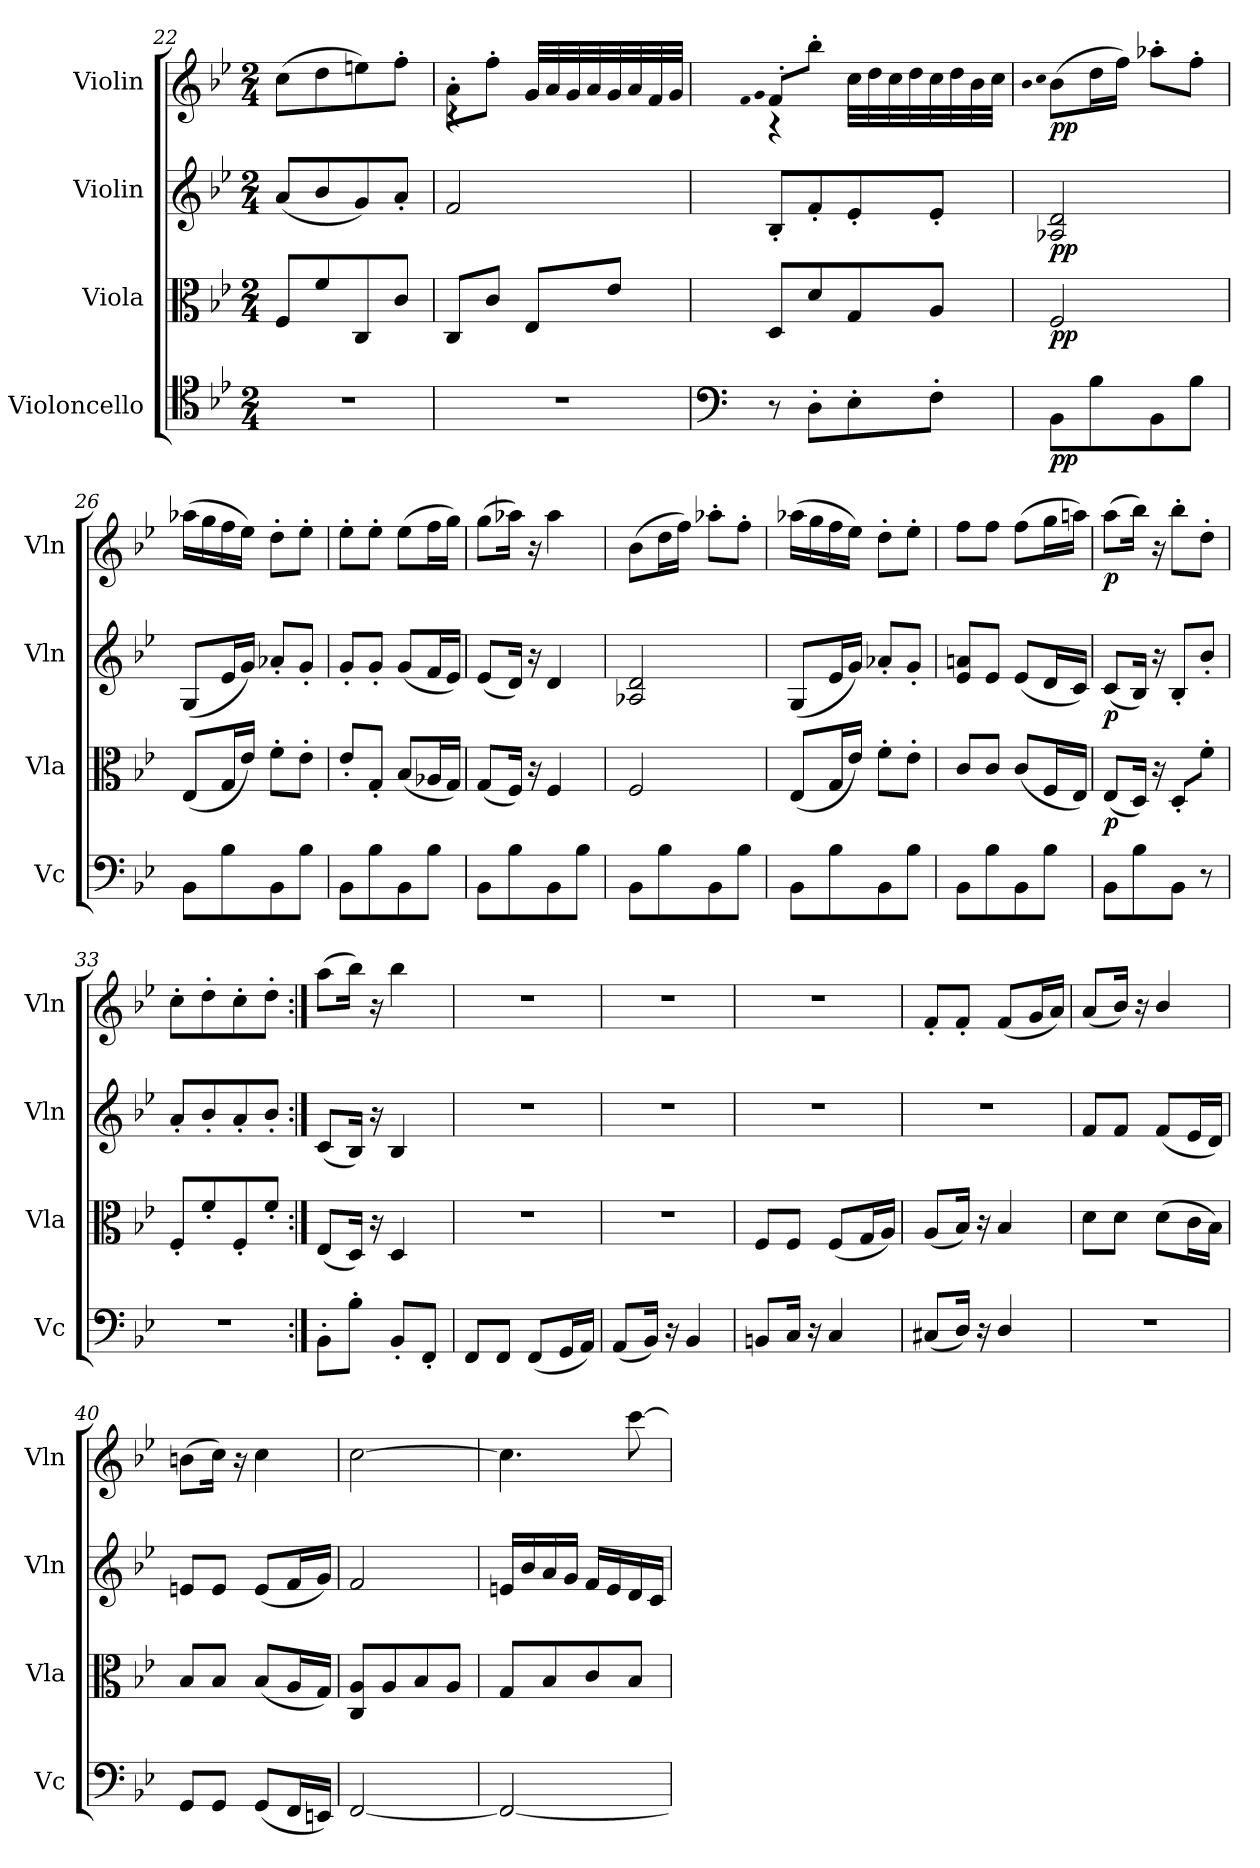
**kern	**dynam	**kern	**dynam	**kern	**dynam	**kern	**dynam
*part4	*part4	*part3	*part3	*part2	*part2	*part1	*part1
*staff4	*staff4	*staff3	*staff3	*staff2	*staff2	*staff1	*staff1
*I"Violoncello	*	*I"Viola	*	*I"Violin	*	*I"Violin	*
*I'Vc	*	*I'Vla	*	*I'Vln	*	*I'Vln	*
*clefC4	*	*clefC3	*	*clefG2	*	*clefG2	*
*k[b-e-]	*	*k[b-e-]	*	*k[b-e-]	*	*k[b-e-]	*
*M2/4	*	*M2/4	*	*M2/4	*	*M2/4	*
=22	=22	=22	=22	=22	=22	=22	=22
2r	.	8F/L	.	(8a/L	.	(8cc\L	.
.	.	8f/	.	8b-/	.	8dd\	.
.	.	8C/	.	8g/)	.	8een\)	.
.	.	8c/J	.	8a'/J	.	8ff'\J	.
=23	=23	=23	=23	=23	=23	=23	=23
*	*	*	*	*	*	*^	*
2r	.	8C/L	.	2f/	.	8a'\L	4r	.
.	.	8c/J	.	.	.	8ff'\J	.	.
.	.	8E-/L	.	.	.	4g/	32g/LLL	.
.	.	.	.	.	.	.	32a/	.
.	.	.	.	.	.	.	32g/	.
.	.	.	.	.	.	.	32a/	.
.	.	8e-/J	.	.	.	.	32g/	.
.	.	.	.	.	.	.	32a/	.
.	.	.	.	.	.	.	32f/	.
.	.	.	.	.	.	.	32g/JJJ	.
=24	=24	=24	=24	=24	=24	=24	=24	=24
*clefF4	*	*	*	*	*	*	*	*
.	.	.	.	.	.	qf	.	.
.	.	.	.	.	.	qg	.	.
8r	.	8D/L	.	8B-'/L	.	8f'/L	4r	.
8D'\L	.	8d/	.	8f'/	.	8bb-'\J	.	.
8E-'\	.	8G/	.	8e-'/	.	4cc\	32cc\LLL	.
.	.	.	.	.	.	.	32dd\	.
.	.	.	.	.	.	.	32cc\	.
.	.	.	.	.	.	.	32dd\	.
8F'\J	.	8A/J	.	8e-'/J	.	.	32cc\	.
.	.	.	.	.	.	.	32dd\	.
.	.	.	.	.	.	.	32b-\	.
.	.	.	.	.	.	.	32cc\JJJ	.
*	*	*	*	*	*	*v	*v	*
=25	=25	=25	=25	=25	=25	=25	=25
.	.	.	.	.	.	qb-	.
.	.	.	.	.	.	qcc	.
8BB-\L	pp	2F/	pp	2A-X/ 2d/	pp	(8b-\L	pp
8B-\	.	.	.	.	.	16dd\L	.
.	.	.	.	.	.	16ff\JJ)	.
8BB-\	.	.	.	.	.	8aa-X'\L	.
8B-\J	.	.	.	.	.	8ff'\J	.
=26	=26	=26	=26	=26	=26	=26	=26
8BB-\L	.	(8E-/L	.	(8G/L	.	(16aa-X\LL	.
.	.	.	.	.	.	16gg\	.
8B-\	.	16G/L	.	16e-/L	.	16ff\	.
.	.	16e-/JJ)	.	16g/JJ)	.	16ee-\JJ)	.
8BB-\	.	8f'\L	.	8a-X'/L	.	8dd'\L	.
8B-\J	.	8e-'\J	.	8g'/J	.	8ee-'\J	.
=27	=27	=27	=27	=27	=27	=27	=27
8BB-\L	.	8e-'/L	.	8g'/L	.	8ee-'\L	.
8B-\	.	8G'/J	.	8g'/J	.	8ee-'\J	.
8BB-\	.	(8B-/L	.	(8g/L	.	(8ee-\L	.
8B-\J	.	16A-X/L	.	16f/L	.	16ff\L	.
.	.	16G/JJ)	.	16e-/JJ)	.	16gg\JJ)	.
=28	=28	=28	=28	=28	=28	=28	=28
8BB-\L	.	(8G/L	.	(8e-/L	.	(8gg\L	.
8B-\	.	16F/Jk)	.	16d/Jk)	.	16aa-X\Jk)	.
.	.	16r	.	16r	.	16r	.
8BB-\	.	4F/	.	4d/	.	4aa-\	.
8B-\J	.	.	.	.	.	.	.
=29	=29	=29	=29	=29	=29	=29	=29
8BB-\L	.	2F/	.	2A-X/ 2d/	.	(8b-\L	.
8B-\	.	.	.	.	.	16dd\L	.
.	.	.	.	.	.	16ff\JJ)	.
8BB-\	.	.	.	.	.	8aa-X'\L	.
8B-\J	.	.	.	.	.	8ff'\J	.
=30	=30	=30	=30	=30	=30	=30	=30
8BB-\L	.	(8E-/L	.	(8G/L	.	(16aa-X\LL	.
.	.	.	.	.	.	16gg\	.
8B-\	.	16G/L	.	16e-/L	.	16ff\	.
.	.	16e-/JJ)	.	16g/JJ)	.	16ee-\JJ)	.
8BB-\	.	8f'\L	.	8a-X'/L	.	8dd'\L	.
8B-\J	.	8e-'\J	.	8g'/J	.	8ee-'\J	.
=31	=31	=31	=31	=31	=31	=31	=31
8BB-\L	.	8c/L	.	8e-/ 8an/L	.	8ff\L	.
8B-\	.	8c/J	.	8e-/J	.	8ff\J	.
8BB-\	.	(8c/L	.	(8e-/L	.	(8ff\L	.
8B-\J	.	16F/L	.	16d/L	.	16gg\L	.
.	.	16E-/JJ)	.	16c/JJ)	.	16aan\JJ)	.
=32	=32	=32	=32	=32	=32	=32	=32
8BB-\L	.	(8E-/L	p	(8c/L	p	(8aa\L	p
8B-\	.	16D/Jk)	.	16B-/Jk)	.	16bb-\Jk)	.
.	.	16r	.	16r	.	16r	.
8BB-\J	.	8D'/L	.	8B-'/L	.	8bb-'\L	.
8r	.	8f'\J	.	8b-'/J	.	8dd'\J	.
=33	=33	=33	=33	=33	=33	=33	=33
2r	.	8F'/L	.	8a'/L	.	8cc'\L	.
.	.	8f'/	.	8b-'/	.	8dd'\	.
.	.	8F'/	.	8a'/	.	8cc'\	.
.	.	8f'/J	.	8b-'/J	.	8dd'\J	.
=34:|!	=34:|!	=34:|!	=34:|!	=34:|!	=34:|!	=34:|!	=34:|!
8BB-'\L	.	(8E-/L	.	(8c/L	.	(8aa\L	.
8B-'\J	.	16D/Jk)	.	16B-/Jk)	.	16bb-\Jk)	.
.	.	16r	.	16r	.	16r	.
8BB-'/L	.	4D/	.	4B-/	.	4bb-\	.
8FF'/J	.	.	.	.	.	.	.
=35	=35	=35	=35	=35	=35	=35	=35
8FF/L	.	2r	.	2r	.	2r	.
8FF/J	.	.	.	.	.	.	.
(8FF/L	.	.	.	.	.	.	.
16GG/L	.	.	.	.	.	.	.
16AA/JJ)	.	.	.	.	.	.	.
=36	=36	=36	=36	=36	=36	=36	=36
(8AA/L	.	2r	.	2r	.	2r	.
16BB-/Jk)	.	.	.	.	.	.	.
16r	.	.	.	.	.	.	.
4BB-/	.	.	.	.	.	.	.
=37	=37	=37	=37	=37	=37	=37	=37
8BBn/L	.	8F/L	.	2r	.	2r	.
16C/Jk	.	8F/J	.	.	.	.	.
16r	.	.	.	.	.	.	.
4C/	.	(8F/L	.	.	.	.	.
.	.	16G/L	.	.	.	.	.
.	.	16A/JJ)	.	.	.	.	.
=38	=38	=38	=38	=38	=38	=38	=38
(8C#X/L	.	(8A/L	.	2r	.	8f'/L	.
16D/Jk)	.	16B-/Jk)	.	.	.	8f'/J	.
16r	.	16r	.	.	.	.	.
4D/	.	4B-/	.	.	.	(8f/L	.
.	.	.	.	.	.	16g/L	.
.	.	.	.	.	.	16a/JJ)	.
=39	=39	=39	=39	=39	=39	=39	=39
2r	.	8d\L	.	8f/L	.	(8a/L	.
.	.	8d\J	.	8f/J	.	16b-/Jk)	.
.	.	.	.	.	.	16r	.
.	.	(8d\L	.	(8f/L	.	4b-/	.
.	.	16c\L	.	16e-/L	.	.	.
.	.	16B-\JJ)	.	16d/JJ)	.	.	.
=40	=40	=40	=40	=40	=40	=40	=40
8GG/L	.	8B-/L	.	8en/L	.	(8bn\L	.
8GG/J	.	8B-/J	.	8e/J	.	16cc\Jk)	.
.	.	.	.	.	.	16r	.
(8GG/L	.	(8B-/L	.	(8e/L	.	4cc\	.
16FF/L	.	16A/L	.	16f/L	.	.	.
16EEn/JJ)	.	16G/JJ)	.	16g/JJ)	.	.	.
=41	=41	=41	=41	=41	=41	=41	=41
[2FF/	.	8C/ 8A/L	.	2f/	.	[2cc\	.
.	.	8A/	.	.	.	.	.
.	.	8B-/	.	.	.	.	.
.	.	8A/J	.	.	.	.	.
=42	=42	=42	=42	=42	=42	=42	=42
2FF/_	.	8G/L	.	16en/LL	.	4.cc\]	.
.	.	.	.	16b-/	.	.	.
.	.	8B-/	.	16a/	.	.	.
.	.	.	.	16g/JJ	.	.	.
.	.	8c/	.	16f/LL	.	.	.
.	.	.	.	16e/	.	.	.
.	.	8B-/J	.	16d/	.	[8ccc\	.
.	.	.	.	16c/JJ	.	.	.
=	=	=	=	=	=	=	=
*-	*-	*-	*-	*-	*-	*-	*-
